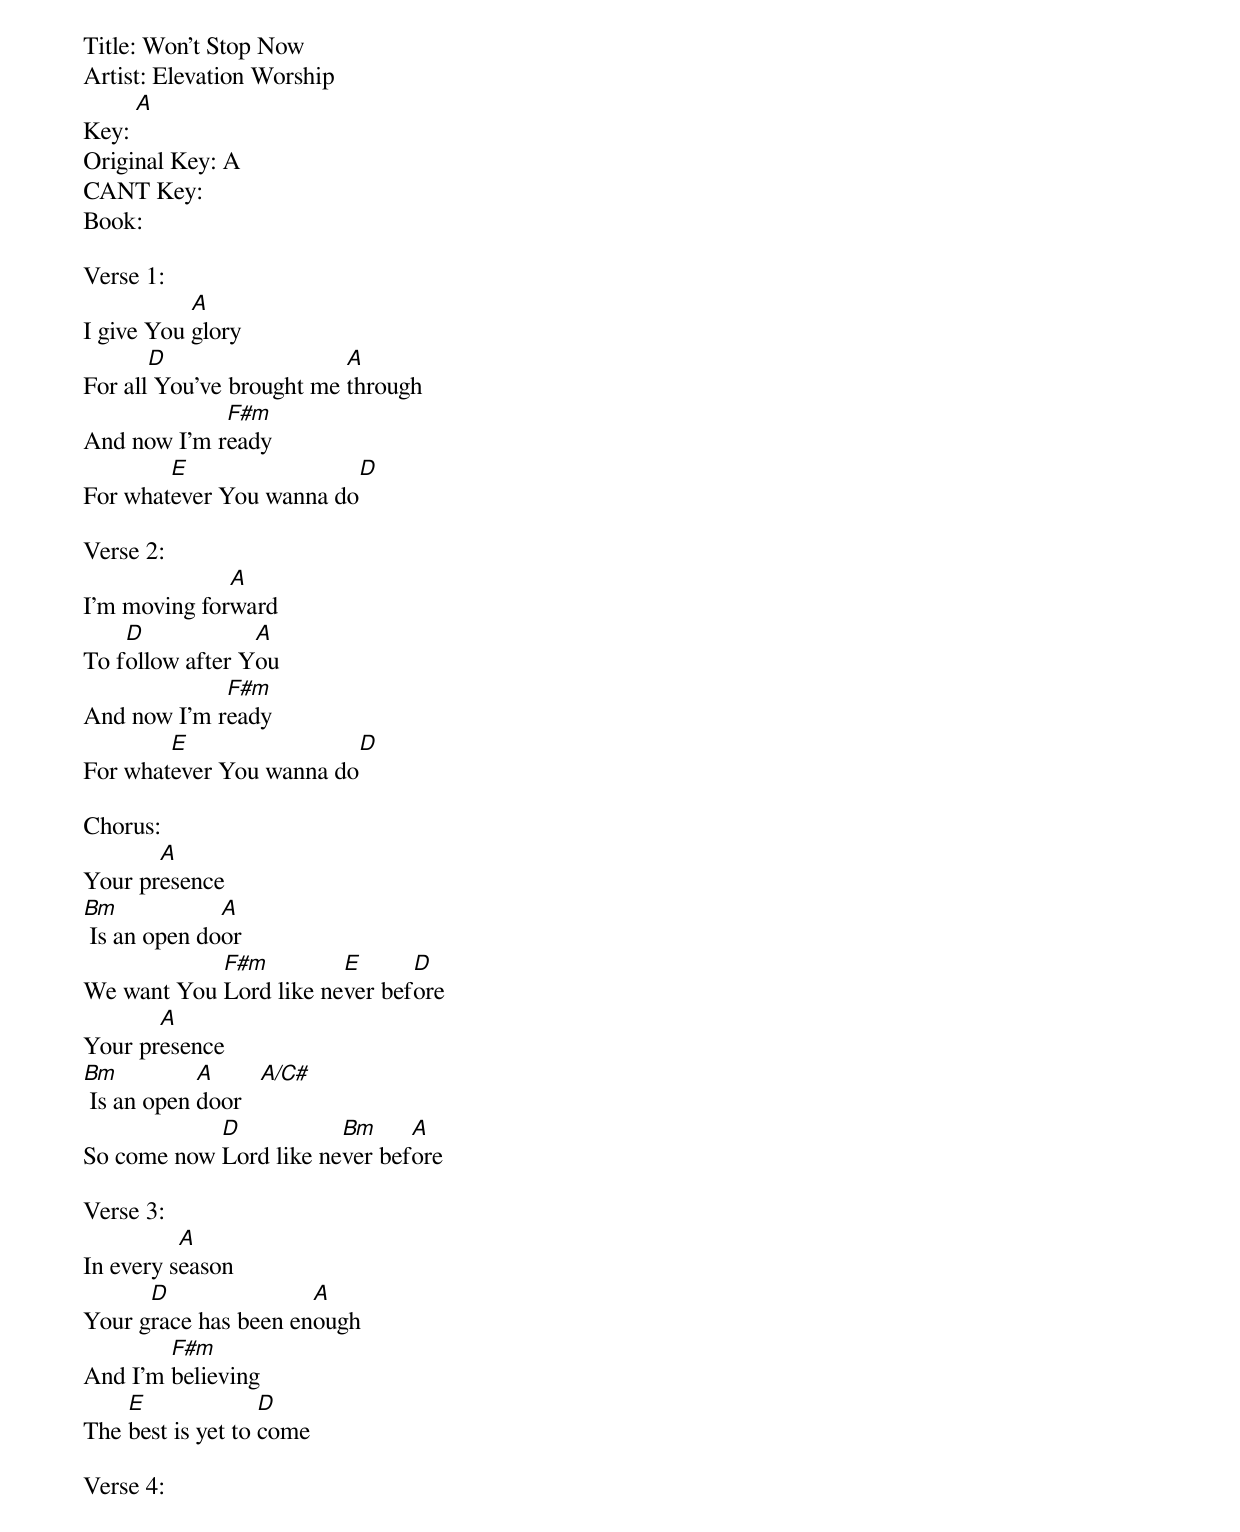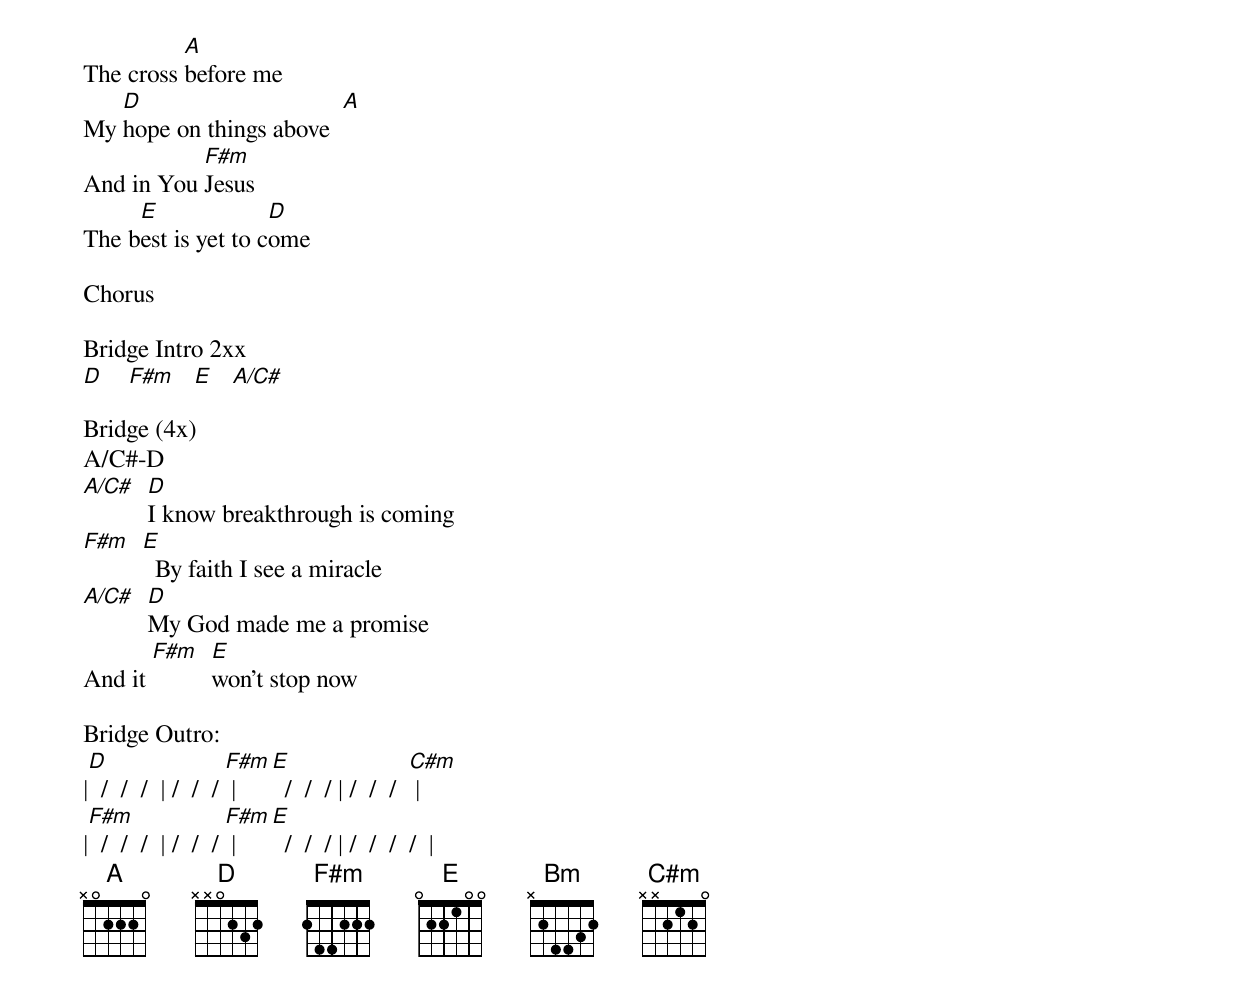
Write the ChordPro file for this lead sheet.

Title: Won't Stop Now
Artist: Elevation Worship
Key: [A]
Original Key: A
CANT Key:
Book:

Verse 1:
I give You [A]glory
For all[D] You’ve brought me [A]through
And now I’m r[F#m]eady
For what[E]ever You wanna do[D]

Verse 2:
I'm moving for[A]ward
To f[D]ollow after Y[A]ou
And now I’m r[F#m]eady
For what[E]ever You wanna do[D]

Chorus:
Your pr[A]esence
[Bm] Is an open do[A]or
We want You [F#m]Lord like ne[E]ver bef[D]ore
Your pr[A]esence
[Bm] Is an open [A]door   [A/C#]
So come now [D]Lord like ne[Bm]ver bef[A]ore

Verse 3:
In every s[A]eason
Your g[D]race has been en[A]ough
And I’m [F#m]believing
The [E]best is yet to [D]come

Verse 4:
The cross [A]before me
My [D]hope on things above  [A]
And in You [F#m]Jesus
The b[E]est is yet to c[D]ome

Chorus

Bridge Intro 2xx
[D]    [F#m]   [E]   [A/C#]

Bridge (4x)
A/C#-D
[A/C#]  [D]I know breakthrough is coming
[F#m]  [E]  By faith I see a miracle
[A/C#]  [D]My God made me a promise
And it [F#m]  [E]won’t stop now

Bridge Outro:
|[D]  /  /  /  | /  /  / [F#m] | [E]  /  /  / | /  /  /  [C#m] |
|[F#m]  /  /  /  | /  /  / [F#m] | [E]  /  /  / | /  /  /  /  |
